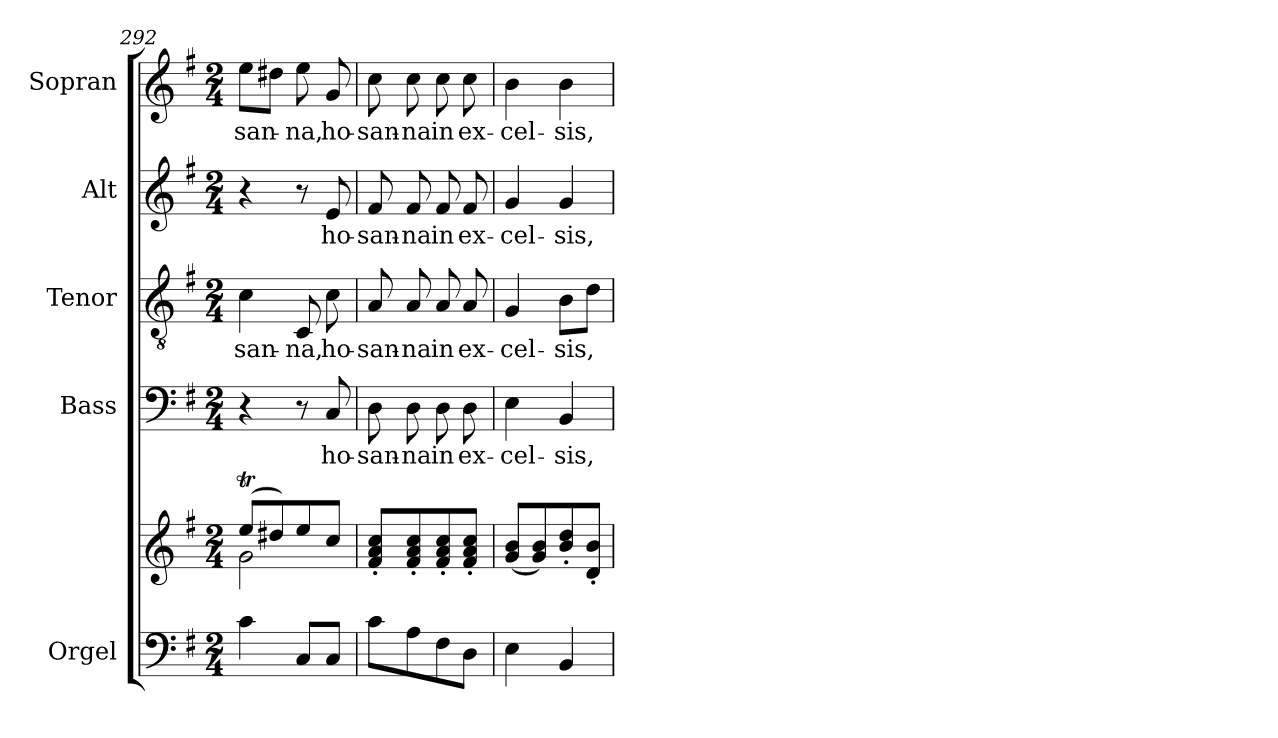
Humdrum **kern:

**kern	**kern	**kern	**text	**kern	**text	**kern	**text	**kern	**text
*part5	*part5	*part4	*part4	*part3	*part3	*part2	*part2	*part1	*part1
*staff6	*staff5	*staff4	*staff4	*staff3	*staff3	*staff2	*staff2	*staff1	*staff1
*I"Orgel	*	*I"Bass	*	*I"Tenor	*	*I"Alt	*	*I"Sopran	*
*I'Org.	*	*I'B.	*	*I'T.	*	*I'A.	*	*I'S.	*
*clefF4	*clefG2	*clefF4	*	*clefGv2	*	*clefG2	*	*clefG2	*
*k[f#]	*k[f#]	*k[f#]	*	*k[f#]	*	*k[f#]	*	*k[f#]	*
*G:	*G:	*G:	*	*G:	*	*G:	*	*G:	*
*M2/4	*M2/4	*M2/4	*	*M2/4	*	*M2/4	*	*M2/4	*
=292	=292	=292	=292	=292	=292	=292	=292	=292	=292
*	*^	*	*	*	*	*	*	*	*
!	!	!	!	!	!	!LO:LY:b	!	!	!	!LO:LY:b
4c\	(>8eeT/L	2g\	4r	.	4c\	-san-	4r	.	8ee\L	-san-
.	8dd#X/)	.	.	.	.	.	.	.	8dd#X\J	.
!	!	!	!	!	!	!LO:LY:b	!	!	!	!LO:LY:b
8C/L	8ee/	.	8r	.	8C/	-na,	8r	.	8ee\	-na,
!	!	!	!	!LO:LY:b	!	!LO:LY:b	!	!LO:LY:b	!	!LO:LY:b
8C/J	8cc/J	.	8C/	ho-	8c\	ho-	8e/	ho-	8g/	ho-
*	*v	*v	*	*	*	*	*	*	*	*
=293	=293	=293	=293	=293	=293	=293	=293	=293	=293
!	!	!	!LO:LY:b	!	!LO:LY:b	!	!LO:LY:b	!	!LO:LY:b
8c\L	8f#/'< 8a/'< 8cc/'<L	8D\	-san-	8A/	-san-	8f#/	-san-	8cc\	-san-
!	!	!	!LO:LY:b	!	!LO:LY:b	!	!LO:LY:b	!	!LO:LY:b
8A\	8f#/'< 8a/'< 8cc/'<	8D\	-na	8A/	-na	8f#/	-na	8cc\	-na
!	!	!	!LO:LY:b	!	!LO:LY:b	!	!LO:LY:b	!	!LO:LY:b
8F#\	8f#/'< 8a/'< 8cc/'<	8D\	in	8A/	in	8f#/	in	8cc\	in
!	!	!	!LO:LY:b	!	!LO:LY:b	!	!LO:LY:b	!	!LO:LY:b
8D\J	8f#/'< 8a/'< 8cc/'<J	8D\	ex-	8A/	ex-	8f#/	ex-	8cc\	ex-
!!LO:LB:g=z
=294	=294	=294	=294	=294	=294	=294	=294	=294	=294
!	!	!	!LO:LY:b	!	!LO:LY:b	!	!LO:LY:b	!	!LO:LY:b
4E\	(<8g/ 8b/L	4E\	-cel-	4G/	-cel-	4g/	-cel-	4b\	-cel-
.	8g/ 8b/)	.	.	.	.	.	.	.	.
!	!	!	!LO:LY:b	!	!LO:LY:b	!	!LO:LY:b	!	!LO:LY:b
4BB/	8b/'< 8dd/'<	4BB/	-sis,	8B\L	-sis,	4g/	-sis,	4b\	-sis,
.	8d/'< 8b/'<J	.	.	8d\J	.	.	.	.	.
=	=	=	=	=	=	=	=	=	=
*-	*-	*-	*-	*-	*-	*-	*-	*-	*-
